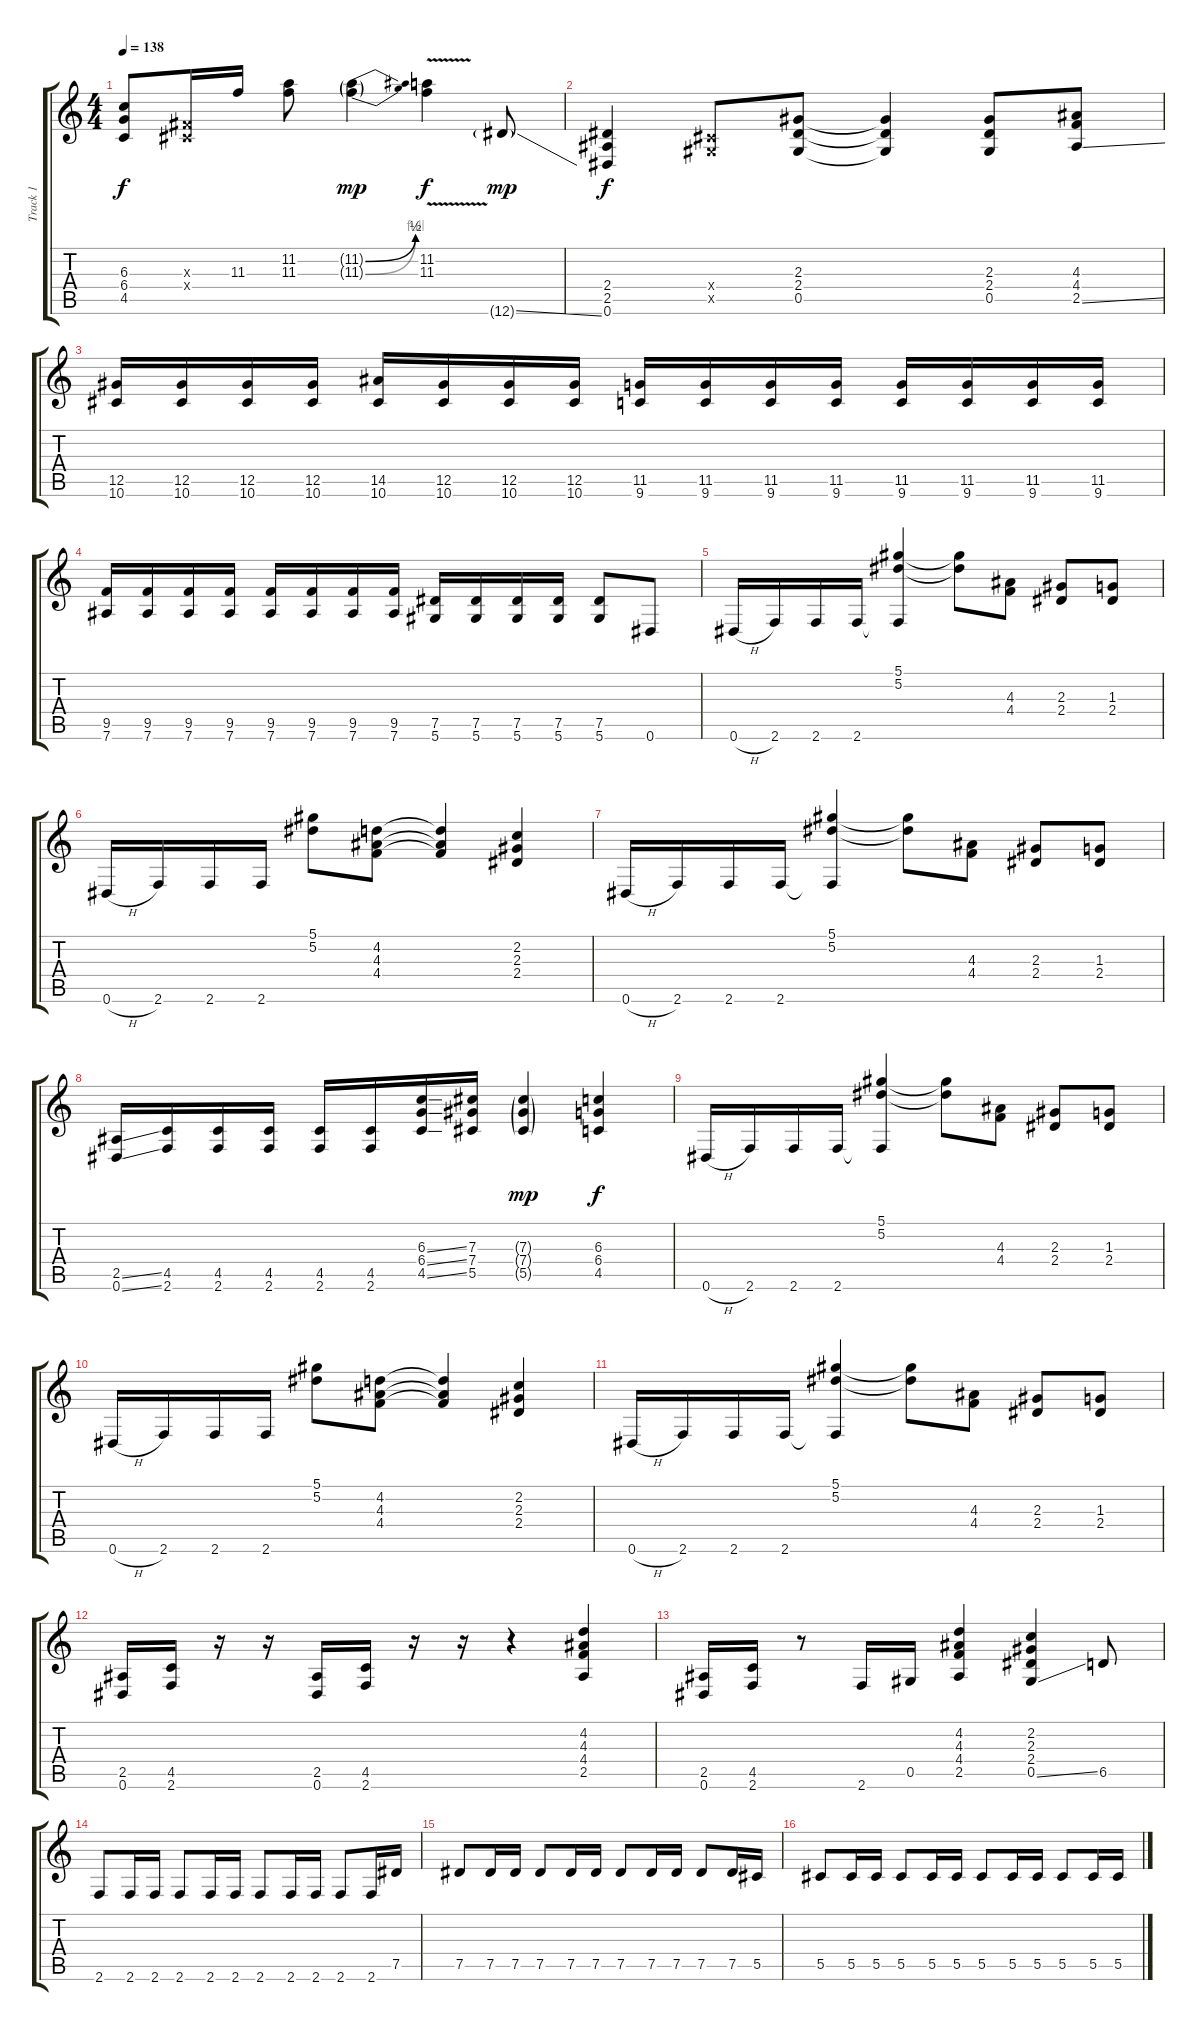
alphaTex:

\track ("Track 1" "Track 1") {instrument distortionguitar}
\staff {score tabs}
\tuning (Eb4 Bb3 Gb3 Db3 Ab2 Eb2) {hide}
\ts (4 4)
\tempo 138
\clef g2
\ks c
(6.3 6.4 4.5).8{dy f} (0.3{x} 0.4{x}).16 11.3.16 (11.2 11.3).8 (11.2{be (bend 0 0 60 2) g} 11.3{be (bend 0 0 60 4) g}).4{dy mp} (11.2{v} 11.3{v}).4{dy f} 12.6{ss g}.8{dy mp} |
(2.4 2.5 0.6).4{dy f} (0.4{x} 0.5{x}).8 (2.3 2.4 0.5).8 (2.3{t} 2.4{t} 0.5{t}).4 (2.3 2.4 0.5).8 (4.3 4.4 2.5{ss}).8 |
(12.5 10.6).16 (12.5 10.6).16 (12.5 10.6).16 (12.5 10.6).16 (14.5 10.6).16 (12.5 10.6).16 (12.5 10.6).16 (12.5 10.6).16 (11.5 9.6).16 (11.5 9.6).16 (11.5 9.6).16 (11.5 9.6).16 (11.5 9.6).16 (11.5 9.6).16 (11.5 9.6).16 (11.5 9.6).16 |
(9.5 7.6).16 (9.5 7.6).16 (9.5 7.6).16 (9.5 7.6).16 (9.5 7.6).16 (9.5 7.6).16 (9.5 7.6).16 (9.5 7.6).16 (7.5 5.6).16 (7.5 5.6).16 (7.5 5.6).16 (7.5 5.6).16 (7.5 5.6).8 0.6.8 |
0.6{h}.16 2.6.16 2.6.16 2.6.16 (5.1 5.2 2.6{t}).4 (5.1{t} 5.2{t}).8 (4.3 4.4).8 (2.3 2.4).8 (1.3 2.4).8 |
0.6{h}.16 2.6.16 2.6.16 2.6.16 (5.1 5.2).8 (4.2 4.3 4.4).8 (4.2{t} 4.3{t} 4.4{t}).4 (2.2 2.3 2.4).4 |
0.6{h}.16 2.6.16 2.6.16 2.6.16 (5.1 5.2 2.6{t}).4 (5.1{t} 5.2{t}).8 (4.3 4.4).8 (2.3 2.4).8 (1.3 2.4).8 |
(2.5{ss} 0.6{ss}).16 (4.5 2.6).16 (4.5 2.6).16 (4.5 2.6).16 (4.5 2.6).16 (4.5 2.6).16 (6.3{ss} 6.4{ss} 4.5{ss}).16 (7.3 7.4 5.5).16 (7.3{g} 7.4{g} 5.5{g}).4{dy mp} (6.3 6.4 4.5).4{dy f} |
0.6{h}.16 2.6.16 2.6.16 2.6.16 (5.1 5.2 2.6{t}).4 (5.1{t} 5.2{t}).8 (4.3 4.4).8 (2.3 2.4).8 (1.3 2.4).8 |
0.6{h}.16 2.6.16 2.6.16 2.6.16 (5.1 5.2).8 (4.2 4.3 4.4).8 (4.2{t} 4.3{t} 4.4{t}).4 (2.2 2.3 2.4).4 |
0.6{h}.16 2.6.16 2.6.16 2.6.16 (5.1 5.2 2.6{t}).4 (5.1{t} 5.2{t}).8 (4.3 4.4).8 (2.3 2.4).8 (1.3 2.4).8 |
(2.5 0.6).16 (4.5 2.6).16 r.16 r.16 (2.5 0.6).16 (4.5 2.6).16 r.16 r.16 r.4 (4.2 4.3 4.4 2.5).4 |
(2.5 0.6).16 (4.5 2.6).16 r.8 2.6.16 0.5.16 (4.2 4.3 4.4 2.5).4 (2.2 2.3 2.4 0.5{ss}).4 6.5.8 |
2.6.8 2.6.16 2.6.16 2.6.8 2.6.16 2.6.16 2.6.8 2.6.16 2.6.16 2.6.8 2.6.16 7.5.16 |
7.5.8 7.5.16 7.5.16 7.5.8 7.5.16 7.5.16 7.5.8 7.5.16 7.5.16 7.5.8 7.5.16 5.5.16 |
5.5.8 5.5.16 5.5.16 5.5.8 5.5.16 5.5.16 5.5.8 5.5.16 5.5.16 5.5.8 5.5.16 5.5{ss}.16
